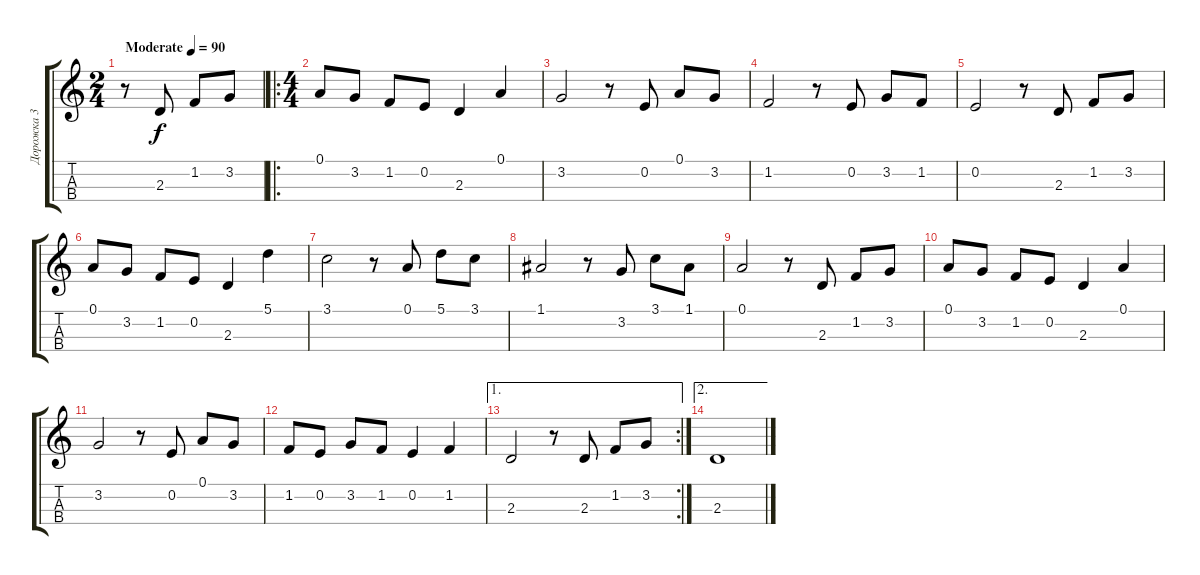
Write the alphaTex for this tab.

\track ("Дорожка 3" "Дорожка 3") {instrument electricbassfinger}
\staff {score tabs}
\tuning (A3 E3 C3 G2) {hide}
\ts (2 4)
\tempo (90 "Moderate")
\clef g2
\ks c
r.8{dy f instrument electricbassfinger} 2.3.8 1.2.8 3.2.8 |
\ro
\ts (4 4)
0.1.8 3.2.8 1.2.8 0.2.8 2.3.4 0.1.4 |
3.2.2 r.8 0.2.8 0.1.8 3.2.8 |
1.2.2 r.8 0.2.8 3.2.8 1.2.8 |
0.2.2 r.8 2.3.8 1.2.8 3.2.8 |
0.1.8 3.2.8 1.2.8 0.2.8 2.3.4 5.1.4 |
3.1.2 r.8 0.1.8 5.1.8 3.1.8 |
1.1.2 r.8 3.2.8 3.1.8 1.1.8 |
0.1.2 r.8 2.3.8 1.2.8 3.2.8 |
0.1.8 3.2.8 1.2.8 0.2.8 2.3.4 0.1.4 |
3.2.2 r.8 0.2.8 0.1.8 3.2.8 |
1.2.8 0.2.8 3.2.8 1.2.8 0.2.4 1.2.4 |
\ae 1
\rc 2
2.3.2 r.8 2.3.8 1.2.8 3.2.8 |
\ae 2
2.3.1
